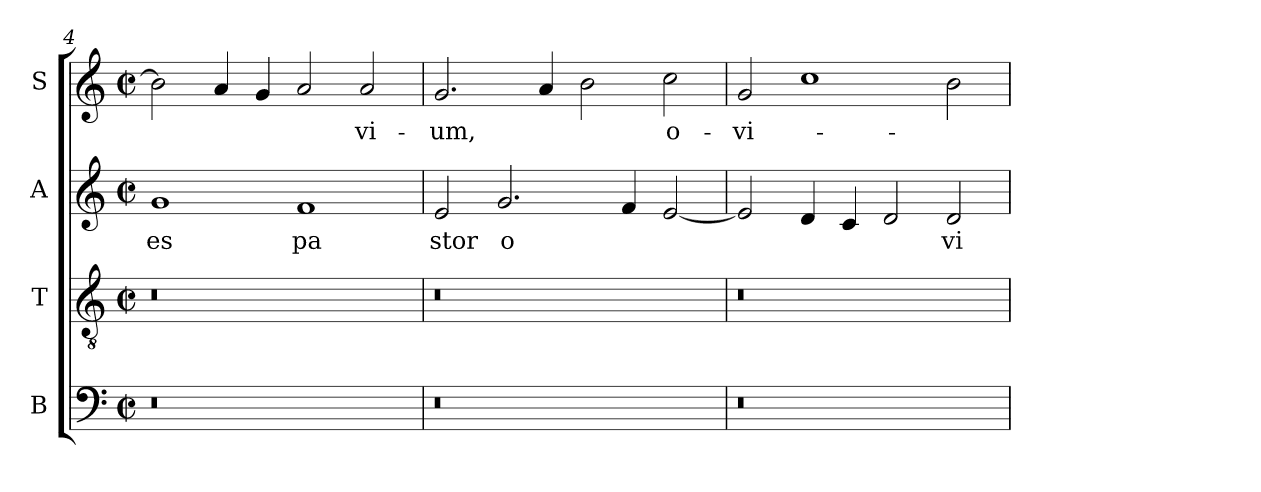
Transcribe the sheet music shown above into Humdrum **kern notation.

**kern	**kern	**kern	**text	**kern	**text
*part4	*part3	*part2	*part2	*part1	*part1
*staff4	*staff3	*staff2	*staff2	*staff1	*staff1
*I"B	*I"T	*I"A	*	*I"S	*
*clefF4	*clefGv2	*clefG2	*	*clefG2	*
*M2/2	*M2/2	*M2/2	*	*M2/2	*
*met(c|)	*met(c|)	*met(c|)	*	*met(c|)	*
=4	=4	=4	=4	=4	=4
!	!	!	!LO:LY:b:cj	!	!
0r	0r	1g	es	2b\]	.
.	.	.	.	4a/	.
.	.	.	.	4g/	.
!	!	!	!LO:LY:b:cj	!	!
.	.	1f	pa	2a/	.
!	!	!	!	!	!LO:LY:b:cj
.	.	.	.	2a/	-vi-
=5	=5	=5	=5	=5	=5
!	!	!	!LO:LY:b:cj	!	!LO:LY:b
0r	0r	2e/	stor	2.g/	-um,
!	!	!	!LO:LY:b:cj	!	!
.	.	2.g/	o	.	.
.	.	.	.	4a/	.
.	.	.	.	2b\	.
.	.	4f/	.	.	.
!	!	!	!	!	!LO:LY:b:cj
.	.	[<2e/	.	2cc\	o-
=6	=6	=6	=6	=6	=6
!	!	!	!	!	!LO:LY:b:cj
0r	0r	2e/]	.	2g/	-vi-
.	.	4d/	.	1cc	.
.	.	4c/	.	.	.
.	.	2d/	.	.	.
!	!	!	!LO:LY:b:cj	!	!
.	.	2d/	vi	2b\	.
=	=	=	=	=	=
*-	*-	*-	*-	*-	*-
